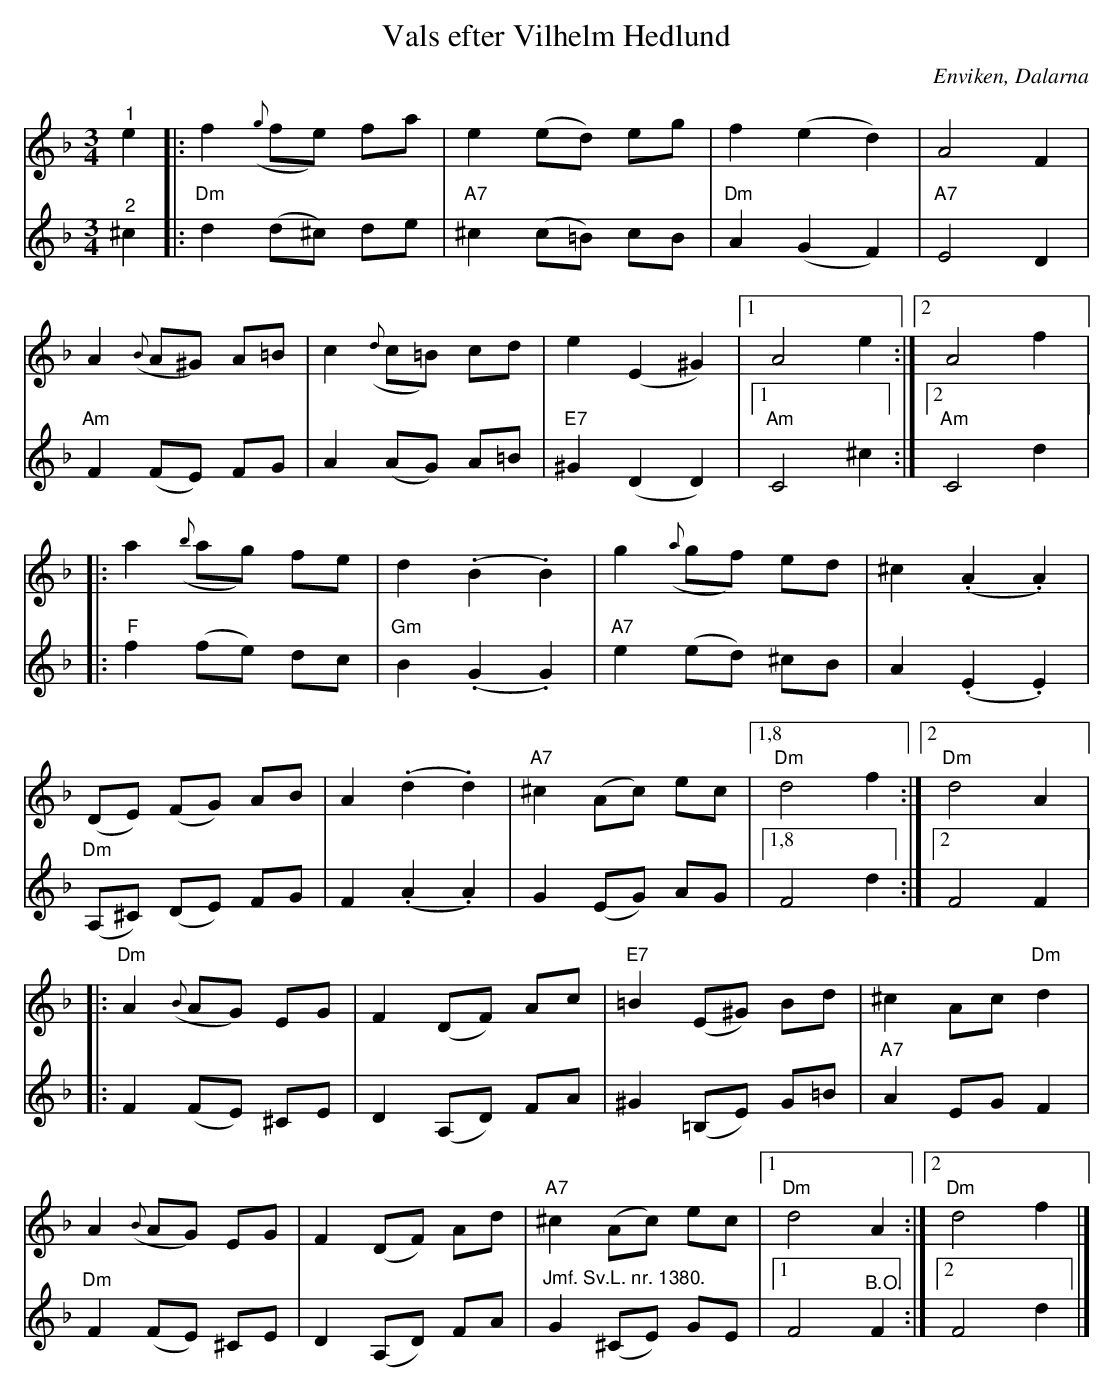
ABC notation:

X:1
T:Vals efter Vilhelm Hedlund
O:Enviken, Dalarna
L:1/8
M:3/4
K:Dm
V:1
"^1" e2 |: f2({g} fe) fa | e2 (ed) eg | f2 (e2 d2) | A4 F2 |
A2({B} A^G) A=B | c2({d} c=B) cd | e2 (E2 ^G2) |1 A4 e2 :|2 A4 f2 |:
a2({b} ag) fe | d2 (.B2 .B2) | g2({a} gf) ed | ^c2 (.A2 .A2) |
(DE) (FG) AB | A2 (.d2 .d2) |"A7" ^c2 (Ac) ec |1,8"Dm" d4 f2 :|2"Dm" d4 A2 |:
"Dm" A2({B} AG) EG | F2 (DF) Ac |"E7" =B2 (E^G) Bd | ^c2 Ac"Dm" d2 |
A2({B} AG) EG | F2 (DF) Ad |"A7" ^c2 (Ac) ec |1"Dm" d4 A2 :|2"Dm" d4 f2 |]
V:2
"^2" ^c2 |:"Dm" d2 (d^c) de |"A7" ^c2 (c=B) cB |"Dm" A2 (G2 F2) |
"A7" E4 D2 |"Am" F2 (FE) FG | A2 (AG) A=B |"E7" ^G2 (D2 D2) |1"Am" C4 ^c2 :|2"Am" C4 d2 |:
"F" f2 (fe) dc | "Gm" B2 (.G2 .G2) |"A7" e2 (ed) ^cB | A2 (.E2 .E2) |
"Dm" (A,^C) (DE) FG | F2 (.A2 .A2) | G2 (EG) AG |1,8 F4 d2 :|2 F4 F2 |:
F2 (FE) ^CE | D2 (A,D) FA | ^G2 (=B,E) G=B |"A7" A2 EG F2 | "Dm" F2 (FE) ^CE |
D2 (A,D) FA |"^Jmf. Sv.L. nr. 1380."G2 (^CE) GE |1 F4"^B.O." F2 :|2 F4 d2 |]
